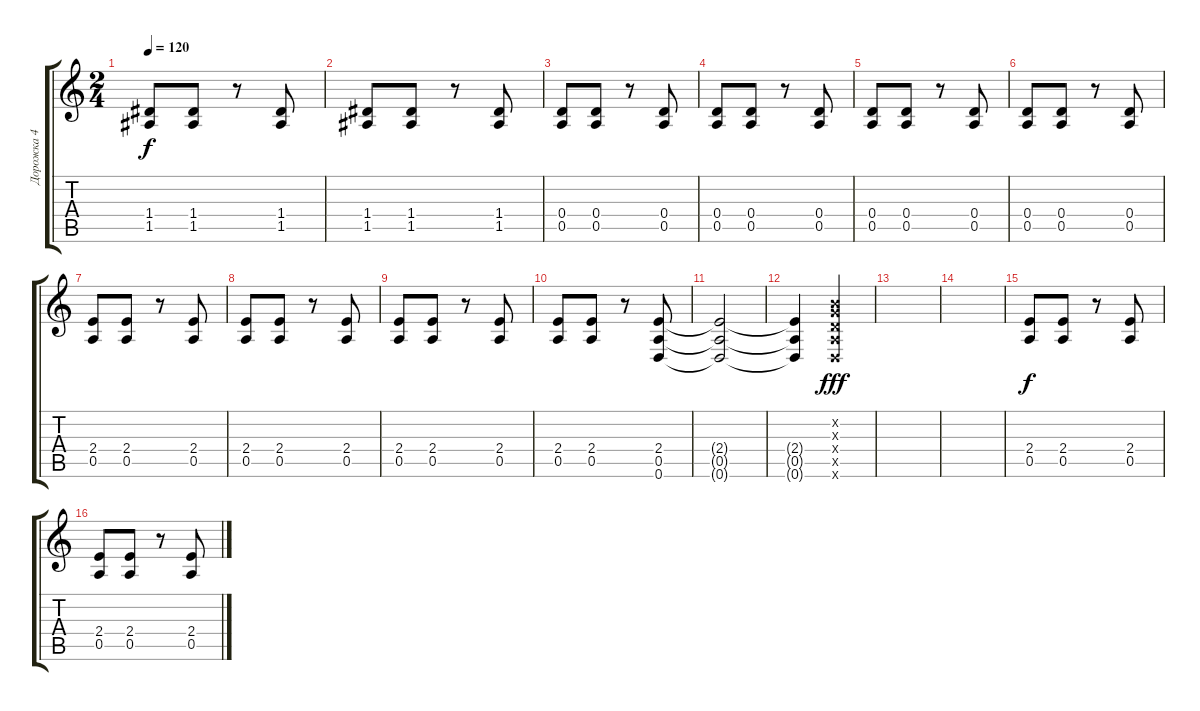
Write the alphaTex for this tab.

\track ("Дорожка 4" "Дорожка 4") {instrument distortionguitar}
\staff {score tabs}
\tuning (E4 B3 G3 D3 A2 D2) {hide}
\ts (2 4)
\tempo 120
\clef g2
\ks c
(1.4 1.5).8{dy f} (1.4 1.5).8 r.8 (1.4 1.5).8 |
(1.4 1.5).8 (1.4 1.5).8 r.8 (1.4 1.5).8 |
(0.4 0.5).8 (0.4 0.5).8 r.8 (0.4 0.5).8 |
(0.4 0.5).8 (0.4 0.5).8 r.8 (0.4 0.5).8 |
(0.4 0.5).8 (0.4 0.5).8 r.8 (0.4 0.5).8 |
(0.4 0.5).8 (0.4 0.5).8 r.8 (0.4 0.5).8 |
(2.4 0.5).8 (2.4 0.5).8 r.8 (2.4 0.5).8 |
(2.4 0.5).8 (2.4 0.5).8 r.8 (2.4 0.5).8 |
(2.4 0.5).8 (2.4 0.5).8 r.8 (2.4 0.5).8 |
(2.4 0.5).8 (2.4 0.5).8 r.8{volume 5} (2.4 0.5 0.6).8 |
(2.4{t} 0.5{t} 0.6{t}).2 |
(2.4{t} 0.5{t} 0.6{t}).4 (0.2{x} 0.3{x} 0.4{x} 0.5{x} 0.6{x}).4{dy fff volume 13} |
|
|
(2.4 0.5).8{dy f volume 13} (2.4 0.5).8 r.8 (2.4 0.5).8 |
(2.4 0.5).8 (2.4 0.5).8 r.8 (2.4 0.5).8
